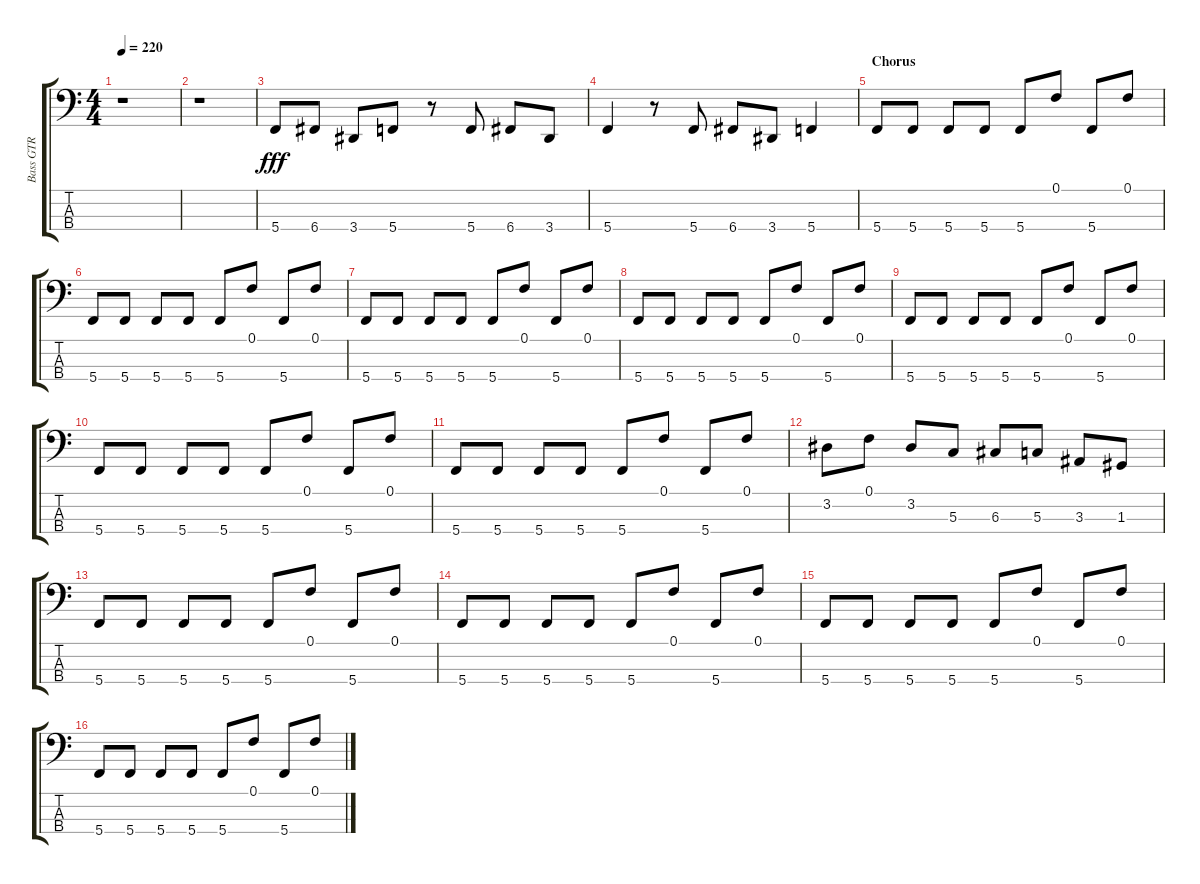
\track ("Bass GTR" "Bass GTR") {instrument electricbassfinger}
\staff {score tabs}
\tuning (F2 C2 G1 C1) {hide}
\ts (4 4)
\tempo 220
\clef f4
\ks aminor
r.1{dy fff} |
r.1 |
5.4.8 6.4.8 3.4.8 5.4.8 r.8 5.4.8 6.4.8 3.4.8 |
5.4.4 r.8 5.4.8 6.4.8 3.4.8 5.4.4 |
\section ("" "Chorus")
5.4.8 5.4.8 5.4.8 5.4.8 5.4.8 0.1.8 5.4.8 0.1.8 |
5.4.8 5.4.8 5.4.8 5.4.8 5.4.8 0.1.8 5.4.8 0.1.8 |
5.4.8 5.4.8 5.4.8 5.4.8 5.4.8 0.1.8 5.4.8 0.1.8 |
5.4.8 5.4.8 5.4.8 5.4.8 5.4.8 0.1.8 5.4.8 0.1.8 |
5.4.8 5.4.8 5.4.8 5.4.8 5.4.8 0.1.8 5.4.8 0.1.8 |
5.4.8 5.4.8 5.4.8 5.4.8 5.4.8 0.1.8 5.4.8 0.1.8 |
5.4.8 5.4.8 5.4.8 5.4.8 5.4.8 0.1.8 5.4.8 0.1.8 |
3.2.8 0.1.8 3.2.8 5.3.8 6.3.8 5.3.8 3.3.8 1.3.8 |
5.4.8 5.4.8 5.4.8 5.4.8 5.4.8 0.1.8 5.4.8 0.1.8 |
5.4.8 5.4.8 5.4.8 5.4.8 5.4.8 0.1.8 5.4.8 0.1.8 |
5.4.8 5.4.8 5.4.8 5.4.8 5.4.8 0.1.8 5.4.8 0.1.8 |
5.4.8 5.4.8 5.4.8 5.4.8 5.4.8 0.1.8 5.4.8 0.1.8
